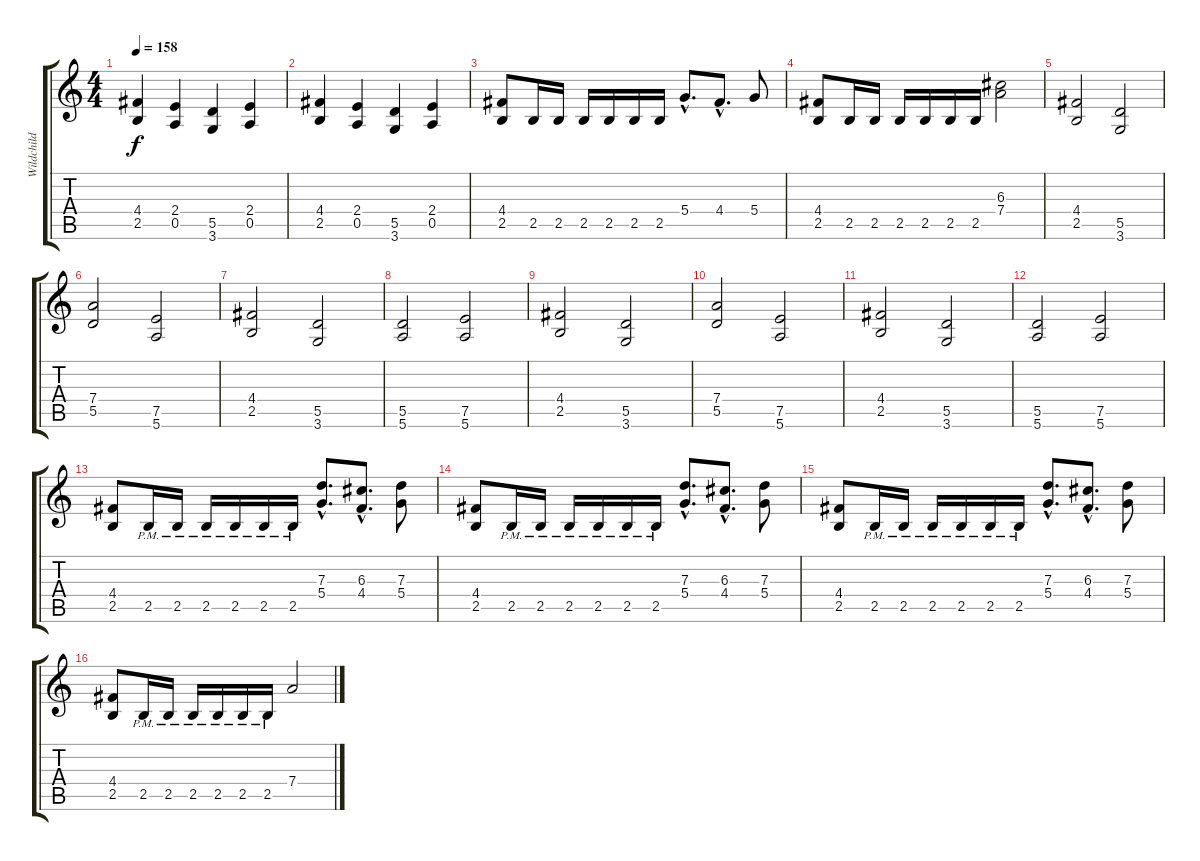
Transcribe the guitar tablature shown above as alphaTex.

\track ("Wildchild" "Wildchild") {instrument distortionguitar}
\staff {score tabs}
\tuning (E4 B3 G3 D3 A2 E2) {hide}
\ts (4 4)
\tempo 158
\clef g2
\ks c
(4.4 2.5).4{dy f} (2.4 0.5).4 (5.5 3.6).4 (2.4 0.5).4 |
(4.4 2.5).4 (2.4 0.5).4 (5.5 3.6).4 (2.4 0.5).4 |
(4.4 2.5).8 2.5.16 2.5.16 2.5.16 2.5.16 2.5.16 2.5.16 5.4{hac}.8{d} 4.4{hac}.8{d} 5.4.8 |
(4.4 2.5).8 2.5.16 2.5.16 2.5.16 2.5.16 2.5.16 2.5.16 (6.3 7.4).2 |
(4.4 2.5).2 (5.5 3.6).2 |
(7.4 5.5).2 (7.5 5.6).2 |
(4.4 2.5).2 (5.5 3.6).2 |
(5.5 5.6).2 (7.5 5.6).2 |
(4.4 2.5).2 (5.5 3.6).2 |
(7.4 5.5).2 (7.5 5.6).2 |
(4.4 2.5).2 (5.5 3.6).2 |
(5.5 5.6).2 (7.5 5.6).2 |
(4.4 2.5).8 2.5{pm}.16 2.5{pm}.16 2.5{pm}.16 2.5{pm}.16 2.5{pm}.16 2.5{pm}.16 (7.3{hac} 5.4{hac}).8{d} (6.3{hac} 4.4{hac}).8{d} (7.3 5.4).8 |
(4.4 2.5).8 2.5{pm}.16 2.5{pm}.16 2.5{pm}.16 2.5{pm}.16 2.5{pm}.16 2.5{pm}.16 (7.3{hac} 5.4{hac}).8{d} (6.3{hac} 4.4{hac}).8{d} (7.3 5.4).8 |
(4.4 2.5).8 2.5{pm}.16 2.5{pm}.16 2.5{pm}.16 2.5{pm}.16 2.5{pm}.16 2.5{pm}.16 (7.3{hac} 5.4{hac}).8{d} (6.3{hac} 4.4{hac}).8{d} (7.3 5.4).8 |
(4.4 2.5).8 2.5{pm}.16 2.5{pm}.16 2.5{pm}.16 2.5{pm}.16 2.5{pm}.16 2.5{pm}.16 7.4.2
